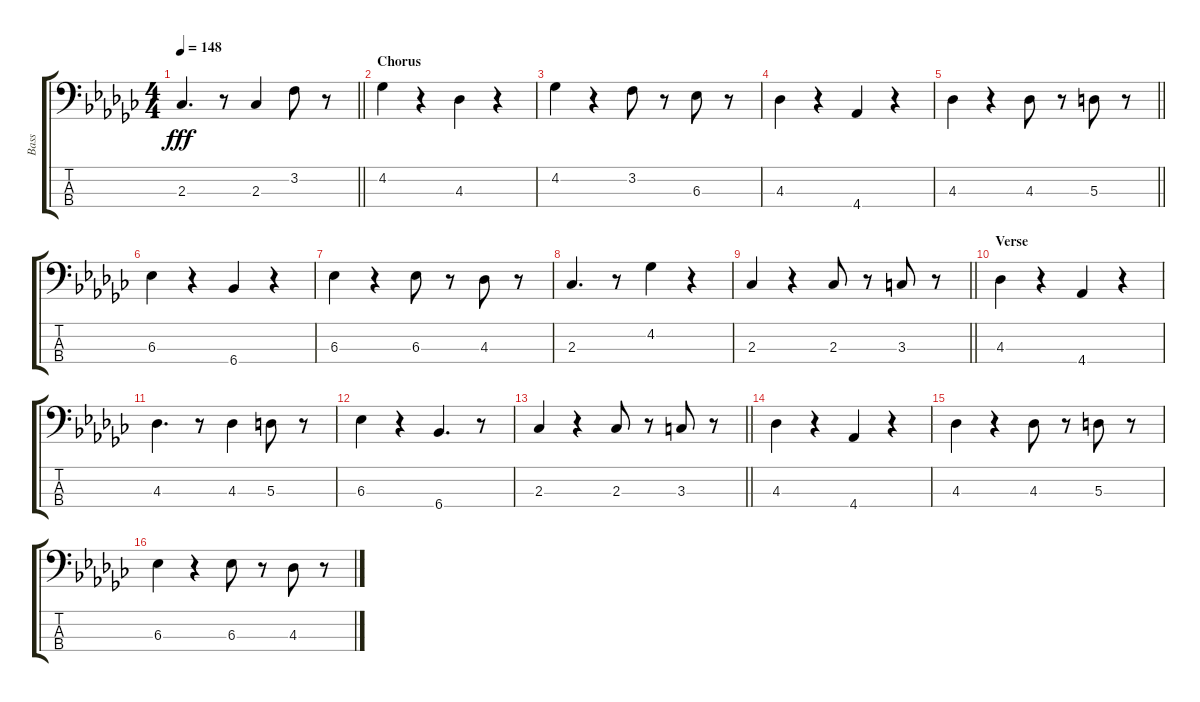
\track ("Bass" "Bass") {instrument electricbassfinger}
\staff {score tabs}
\tuning (G2 D2 A1 E1) {hide}
\ts (4 4)
\tempo 148
\clef f4
\barLineRight lightlight
\ks gb
2.3.4{d dy fff} r.8 2.3.4 3.2.8 r.8 |
\section ("" "Chorus")
4.2.4 r.4 4.3.4 r.4 |
4.2.4 r.4 3.2.8 r.8 6.3.8 r.8 |
4.3.4 r.4 4.4.4 r.4 |
\barLineRight lightlight
4.3.4 r.4 4.3.8 r.8 5.3.8 r.8 |
6.3.4 r.4 6.4.4 r.4 |
6.3.4 r.4 6.3.8 r.8 4.3.8 r.8 |
2.3.4{d} r.8 4.2.4 r.4 |
\barLineRight lightlight
2.3.4 r.4 2.3.8 r.8 3.3.8 r.8 |
\section ("" "Verse")
4.3.4 r.4 4.4.4 r.4 |
4.3.4{d} r.8 4.3.4 5.3.8 r.8 |
6.3.4 r.4 6.4.4{d} r.8 |
\barLineRight lightlight
2.3.4 r.4 2.3.8 r.8 3.3.8 r.8 |
4.3.4 r.4 4.4.4 r.4 |
4.3.4 r.4 4.3.8 r.8 5.3.8 r.8 |
6.3.4 r.4 6.3.8 r.8 4.3.8 r.8
